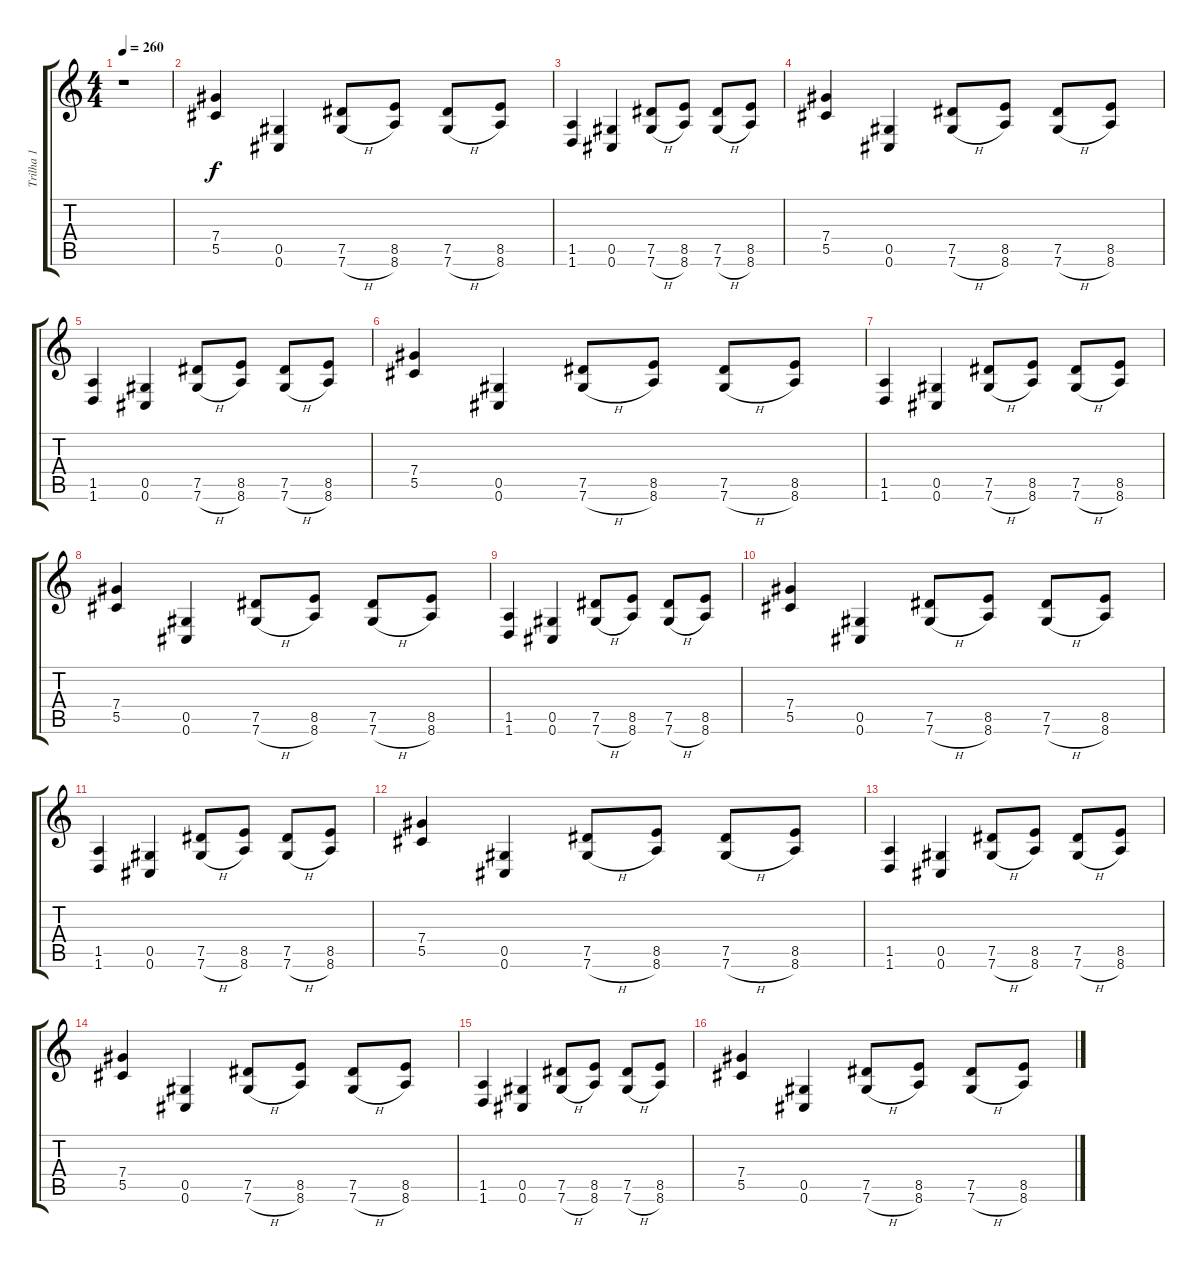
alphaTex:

\track ("Trilha 1" "Trilha 1") {instrument distortionguitar}
\staff {score tabs}
\tuning (Eb4 Bb3 Gb3 Db3 Ab2 Db2) {hide}
\ts (4 4)
\tempo 260
\clef g2
\ks c
r.1{dy f instrument distortionguitar} |
(7.4 5.5).4 (0.5 0.6).4 (7.5 7.6{h}).8 (8.5 8.6).8 (7.5 7.6{h}).8 (8.5 8.6).8 |
(1.5 1.6).4 (0.5 0.6).4 (7.5 7.6{h}).8 (8.5 8.6).8 (7.5 7.6{h}).8 (8.5 8.6).8 |
(7.4 5.5).4 (0.5 0.6).4 (7.5 7.6{h}).8 (8.5 8.6).8 (7.5 7.6{h}).8 (8.5 8.6).8 |
(1.5 1.6).4 (0.5 0.6).4 (7.5 7.6{h}).8 (8.5 8.6).8 (7.5 7.6{h}).8 (8.5 8.6).8 |
(7.4 5.5).4 (0.5 0.6).4 (7.5 7.6{h}).8 (8.5 8.6).8 (7.5 7.6{h}).8 (8.5 8.6).8 |
(1.5 1.6).4 (0.5 0.6).4 (7.5 7.6{h}).8 (8.5 8.6).8 (7.5 7.6{h}).8 (8.5 8.6).8 |
(7.4 5.5).4 (0.5 0.6).4 (7.5 7.6{h}).8 (8.5 8.6).8 (7.5 7.6{h}).8 (8.5 8.6).8 |
(1.5 1.6).4 (0.5 0.6).4 (7.5 7.6{h}).8 (8.5 8.6).8 (7.5 7.6{h}).8 (8.5 8.6).8 |
(7.4 5.5).4 (0.5 0.6).4 (7.5 7.6{h}).8 (8.5 8.6).8 (7.5 7.6{h}).8 (8.5 8.6).8 |
(1.5 1.6).4 (0.5 0.6).4 (7.5 7.6{h}).8 (8.5 8.6).8 (7.5 7.6{h}).8 (8.5 8.6).8 |
(7.4 5.5).4 (0.5 0.6).4 (7.5 7.6{h}).8 (8.5 8.6).8 (7.5 7.6{h}).8 (8.5 8.6).8 |
(1.5 1.6).4 (0.5 0.6).4 (7.5 7.6{h}).8 (8.5 8.6).8 (7.5 7.6{h}).8 (8.5 8.6).8 |
(7.4 5.5).4 (0.5 0.6).4 (7.5 7.6{h}).8 (8.5 8.6).8 (7.5 7.6{h}).8 (8.5 8.6).8 |
(1.5 1.6).4 (0.5 0.6).4 (7.5 7.6{h}).8 (8.5 8.6).8 (7.5 7.6{h}).8 (8.5 8.6).8 |
(7.4 5.5).4 (0.5 0.6).4 (7.5 7.6{h}).8 (8.5 8.6).8 (7.5 7.6{h}).8 (8.5 8.6).8
